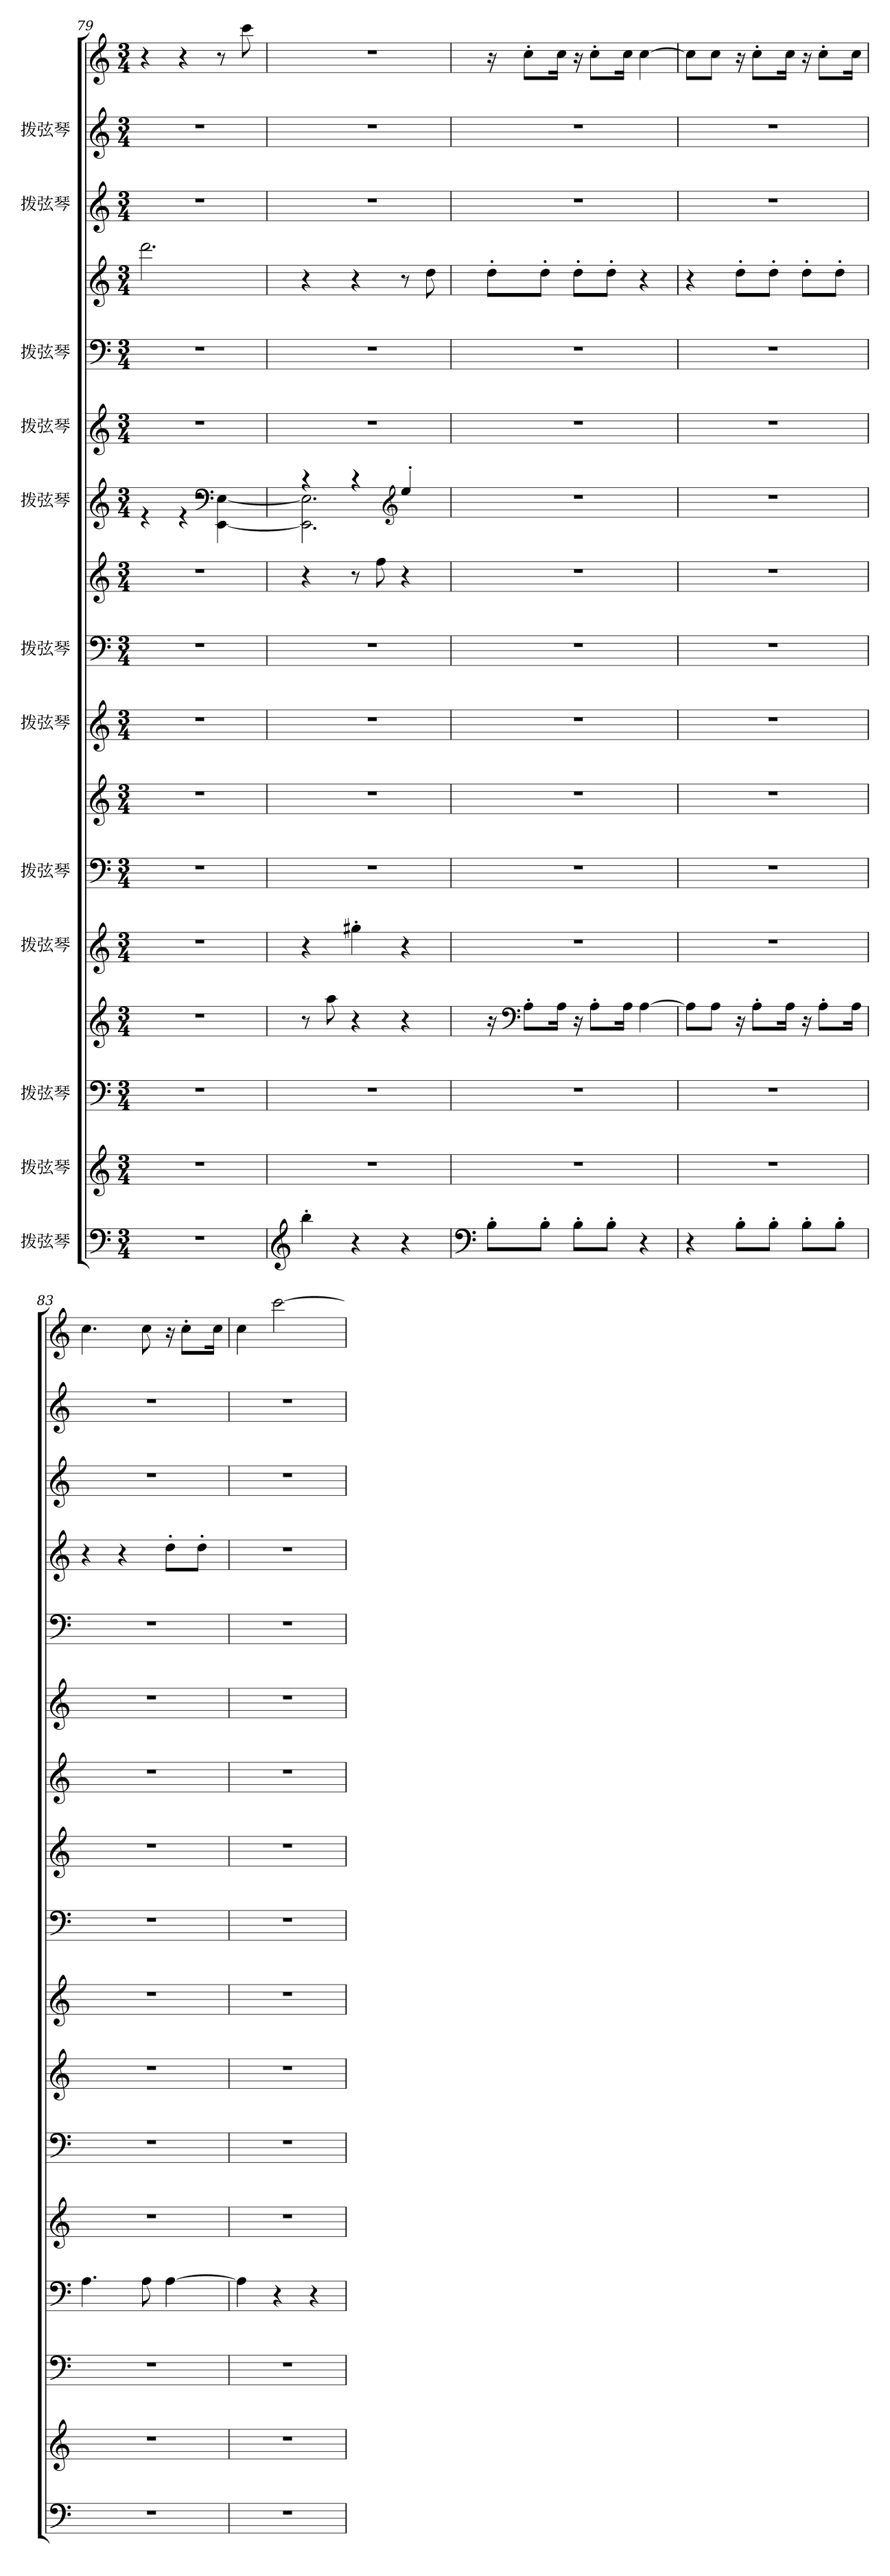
**kern	**kern	**kern	**kern	**kern	**kern	**kern	**kern	**kern	**kern	**kern	**kern	**kern	**kern	**kern	**kern	**kern
*part12	*part11	*part10	*part10	*part9	*part8	*part8	*part7	*part6	*part6	*part5	*part4	*part3	*part3	*part2	*part1	*part1
*staff17	*staff16	*staff15	*staff14	*staff13	*staff12	*staff11	*staff10	*staff9	*staff8	*staff7	*staff6	*staff5	*staff4	*staff3	*staff2	*staff1
*I"拨弦琴	*I"拨弦琴	*I"拨弦琴	*	*I"拨弦琴	*I"拨弦琴	*	*I"拨弦琴	*I"拨弦琴	*	*I"拨弦琴	*I"拨弦琴	*I"拨弦琴	*	*I"拨弦琴	*I"拨弦琴	*
!!LO:PB:g=z
*clefF4	*clefG2	*clefF4	*clefG2	*clefG2	*clefF4	*clefG2	*clefG2	*clefF4	*clefG2	*clefG2	*clefG2	*clefF4	*clefG2	*clefG2	*clefG2	*clefG2
*k[]	*k[]	*k[]	*k[]	*k[]	*k[]	*k[]	*k[]	*k[]	*k[]	*k[]	*k[]	*k[]	*k[]	*k[]	*k[]	*k[]
*M3/4	*M3/4	*M3/4	*M3/4	*M3/4	*M3/4	*M3/4	*M3/4	*M3/4	*M3/4	*M3/4	*M3/4	*M3/4	*M3/4	*M3/4	*M3/4	*M3/4
=79	=79	=79	=79	=79	=79	=79	=79	=79	=79	=79	=79	=79	=79	=79	=79	=79
*	*	*	*	*	*	*	*	*	*	*^	*	*	*	*	*	*
2.r	2.r	2.r	2.r	2.r	2.r	2.r	2.r	2.r	2.r	2.r	4r	2.r	2.r	2.ddd\	2.r	2.r	4r
.	.	.	.	.	.	.	.	.	.	.	4r	.	.	.	.	.	4r
*	*	*	*	*	*	*	*	*	*	*clefF4	*	*	*	*	*	*	*
.	.	.	.	.	.	.	.	.	.	.	[4EE\ [4E\	.	.	.	.	.	8r
.	.	.	.	.	.	.	.	.	.	.	.	.	.	.	.	.	8ccc\
=80	=80	=80	=80	=80	=80	=80	=80	=80	=80	=80	=80	=80	=80	=80	=80	=80	=80
*clefG2	*	*	*	*	*	*	*	*	*	*	*	*	*	*	*	*	*
4bb'\	2.r	2.r	8r	4r	2.r	2.r	2.r	2.r	4r	4r	2.EE\] 2.E\]	2.r	2.r	4r	2.r	2.r	2.r
.	.	.	8aa\	.	.	.	.	.	.	.	.	.	.	.	.	.	.
4r	.	.	4r	4gg#X'\	.	.	.	.	8r	4r	.	.	.	4r	.	.	.
.	.	.	.	.	.	.	.	.	8ff\	.	.	.	.	.	.	.	.
*	*	*	*	*	*	*	*	*	*	*clefG2	*	*	*	*	*	*	*
4r	.	.	4r	4r	.	.	.	.	4r	4ee'/	.	.	.	8r	.	.	.
.	.	.	.	.	.	.	.	.	.	.	.	.	.	8dd\	.	.	.
*	*	*	*	*	*	*	*	*	*	*v	*v	*	*	*	*	*	*
=81	=81	=81	=81	=81	=81	=81	=81	=81	=81	=81	=81	=81	=81	=81	=81	=81
*clefF4	*	*	*	*	*	*	*	*	*	*	*	*	*	*	*	*
8B'\L	2.r	2.r	16r	2.r	2.r	2.r	2.r	2.r	2.r	2.r	2.r	2.r	8dd'\L	2.r	2.r	16r
*	*	*	*clefF4	*	*	*	*	*	*	*	*	*	*	*	*	*
.	.	.	8A'\L	.	.	.	.	.	.	.	.	.	.	.	.	8cc'\L
8B'\J	.	.	.	.	.	.	.	.	.	.	.	.	8dd'\J	.	.	.
.	.	.	16A\Jk	.	.	.	.	.	.	.	.	.	.	.	.	16cc\Jk
8B'\L	.	.	16r	.	.	.	.	.	.	.	.	.	8dd'\L	.	.	16r
.	.	.	8A'\L	.	.	.	.	.	.	.	.	.	.	.	.	8cc'\L
8B'\J	.	.	.	.	.	.	.	.	.	.	.	.	8dd'\J	.	.	.
.	.	.	16A\Jk	.	.	.	.	.	.	.	.	.	.	.	.	16cc\Jk
4r	.	.	[4A\	.	.	.	.	.	.	.	.	.	4r	.	.	[4cc\
=82	=82	=82	=82	=82	=82	=82	=82	=82	=82	=82	=82	=82	=82	=82	=82	=82
4r	2.r	2.r	8A\L]	2.r	2.r	2.r	2.r	2.r	2.r	2.r	2.r	2.r	4r	2.r	2.r	8cc\L]
.	.	.	8A\J	.	.	.	.	.	.	.	.	.	.	.	.	8cc\J
8B'\L	.	.	16r	.	.	.	.	.	.	.	.	.	8dd'\L	.	.	16r
.	.	.	8A'\L	.	.	.	.	.	.	.	.	.	.	.	.	8cc'\L
8B'\J	.	.	.	.	.	.	.	.	.	.	.	.	8dd'\J	.	.	.
.	.	.	16A\Jk	.	.	.	.	.	.	.	.	.	.	.	.	16cc\Jk
8B'\L	.	.	16r	.	.	.	.	.	.	.	.	.	8dd'\L	.	.	16r
.	.	.	8A'\L	.	.	.	.	.	.	.	.	.	.	.	.	8cc'\L
8B'\J	.	.	.	.	.	.	.	.	.	.	.	.	8dd'\J	.	.	.
.	.	.	16A\Jk	.	.	.	.	.	.	.	.	.	.	.	.	16cc\Jk
=83	=83	=83	=83	=83	=83	=83	=83	=83	=83	=83	=83	=83	=83	=83	=83	=83
2.r	2.r	2.r	4.A\	2.r	2.r	2.r	2.r	2.r	2.r	2.r	2.r	2.r	4r	2.r	2.r	4.cc\
.	.	.	.	.	.	.	.	.	.	.	.	.	4r	.	.	.
.	.	.	8A\	.	.	.	.	.	.	.	.	.	.	.	.	8cc\
.	.	.	[4A\	.	.	.	.	.	.	.	.	.	8dd'\L	.	.	16r
.	.	.	.	.	.	.	.	.	.	.	.	.	.	.	.	8cc'\L
.	.	.	.	.	.	.	.	.	.	.	.	.	8dd'\J	.	.	.
.	.	.	.	.	.	.	.	.	.	.	.	.	.	.	.	16cc\Jk
!!LO:PB:g=z
=84	=84	=84	=84	=84	=84	=84	=84	=84	=84	=84	=84	=84	=84	=84	=84	=84
2.r	2.r	2.r	4A\]	2.r	2.r	2.r	2.r	2.r	2.r	2.r	2.r	2.r	2.r	2.r	2.r	4cc\
.	.	.	4r	.	.	.	.	.	.	.	.	.	.	.	.	[2ccc\
.	.	.	4r	.	.	.	.	.	.	.	.	.	.	.	.	.
=	=	=	=	=	=	=	=	=	=	=	=	=	=	=	=	=
*-	*-	*-	*-	*-	*-	*-	*-	*-	*-	*-	*-	*-	*-	*-	*-	*-
